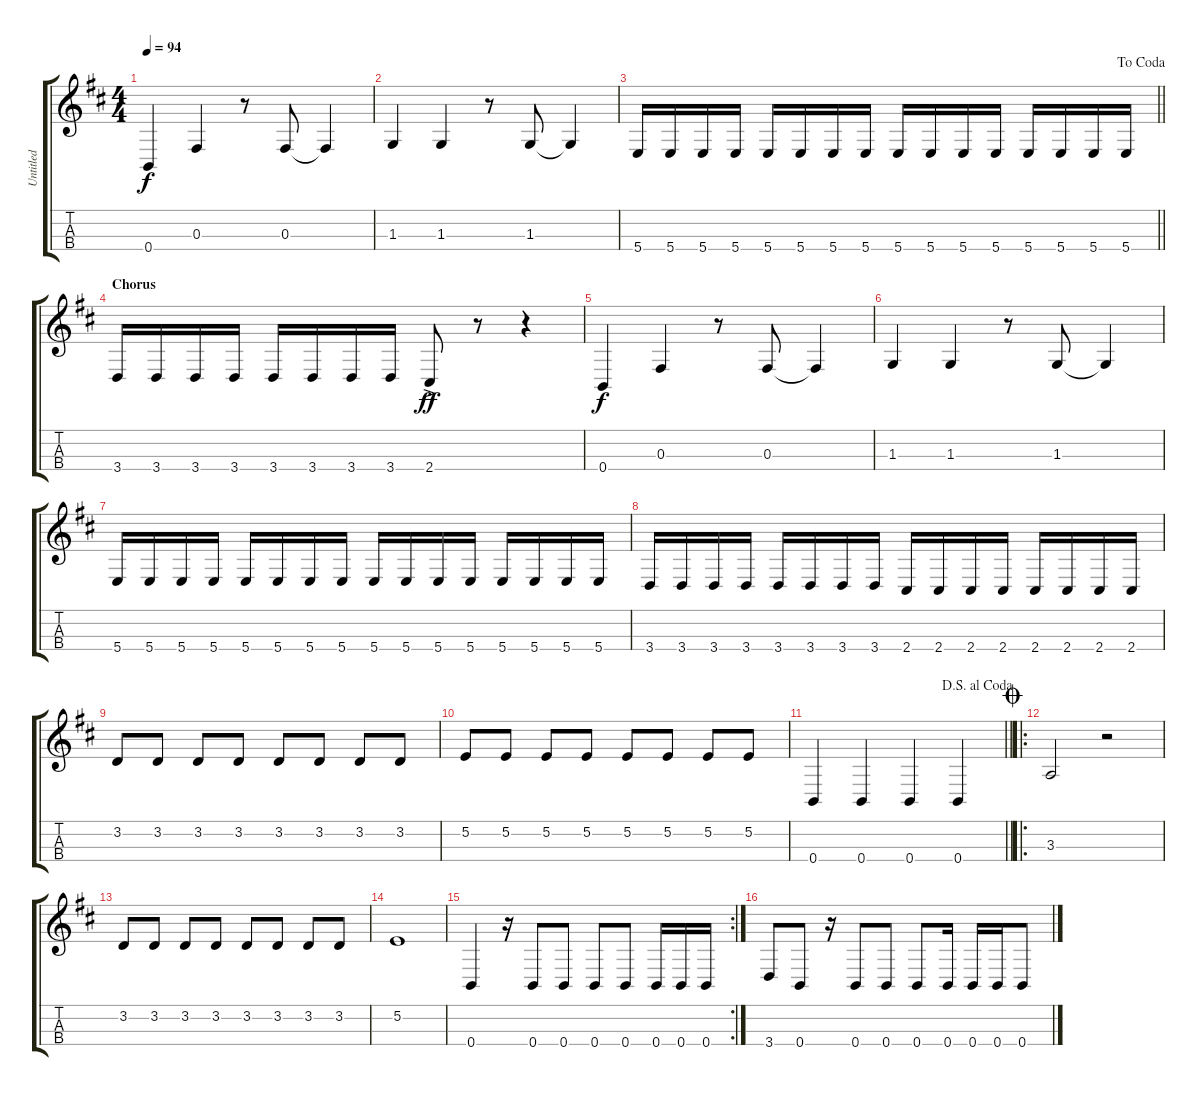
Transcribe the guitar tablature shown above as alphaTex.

\track ("Untitled" "Untitled") {instrument electricbassfinger}
\staff {score tabs}
\tuning (E3 B2 Gb2 B1) {hide}
\ts (4 4)
\tempo 94
\clef g2
\ks d
0.4.4{dy f} 0.3.4 r.8 0.3.8 0.3{t}.4 |
1.3.4 1.3.4 r.8 1.3.8 1.3{t}.4 |
\jump dacoda
\barLineRight lightlight
5.4.16 5.4.16 5.4.16 5.4.16 5.4.16 5.4.16 5.4.16 5.4.16 5.4.16 5.4.16 5.4.16 5.4.16 5.4.16 5.4.16 5.4.16 5.4.16 |
\section ("" "Chorus")
3.4.16 3.4.16 3.4.16 3.4.16 3.4.16 3.4.16 3.4.16 3.4.16 2.4{ac}.8{dy ff} r.8 r.4 |
0.4.4{dy f} 0.3.4 r.8 0.3.8 0.3{t}.4 |
1.3.4 1.3.4 r.8 1.3.8 1.3{t}.4 |
5.4.16 5.4.16 5.4.16 5.4.16 5.4.16 5.4.16 5.4.16 5.4.16 5.4.16 5.4.16 5.4.16 5.4.16 5.4.16 5.4.16 5.4.16 5.4.16 |
3.4.16 3.4.16 3.4.16 3.4.16 3.4.16 3.4.16 3.4.16 3.4.16 2.4.16 2.4.16 2.4.16 2.4.16 2.4.16 2.4.16 2.4.16 2.4.16 |
3.2.8 3.2.8 3.2.8 3.2.8 3.2.8 3.2.8 3.2.8 3.2.8 |
5.2.8 5.2.8 5.2.8 5.2.8 5.2.8 5.2.8 5.2.8 5.2.8 |
\jump dalsegnoalcoda
\barLineRight lightlight
0.4.4 0.4.4 0.4.4 0.4.4 |
\ro
\jump coda
3.3.2 r.2 |
3.2.8 3.2.8 3.2.8 3.2.8 3.2.8 3.2.8 3.2.8 3.2.8 |
5.2.1 |
\rc 2
0.4.4 r.16 0.4.8 0.4.8 0.4.8 0.4.8 0.4.16 0.4.16 0.4.16 |
3.4.8 0.4.8 r.16 0.4.8 0.4.8 0.4.8 0.4.16 0.4.16 0.4.16 0.4.8
